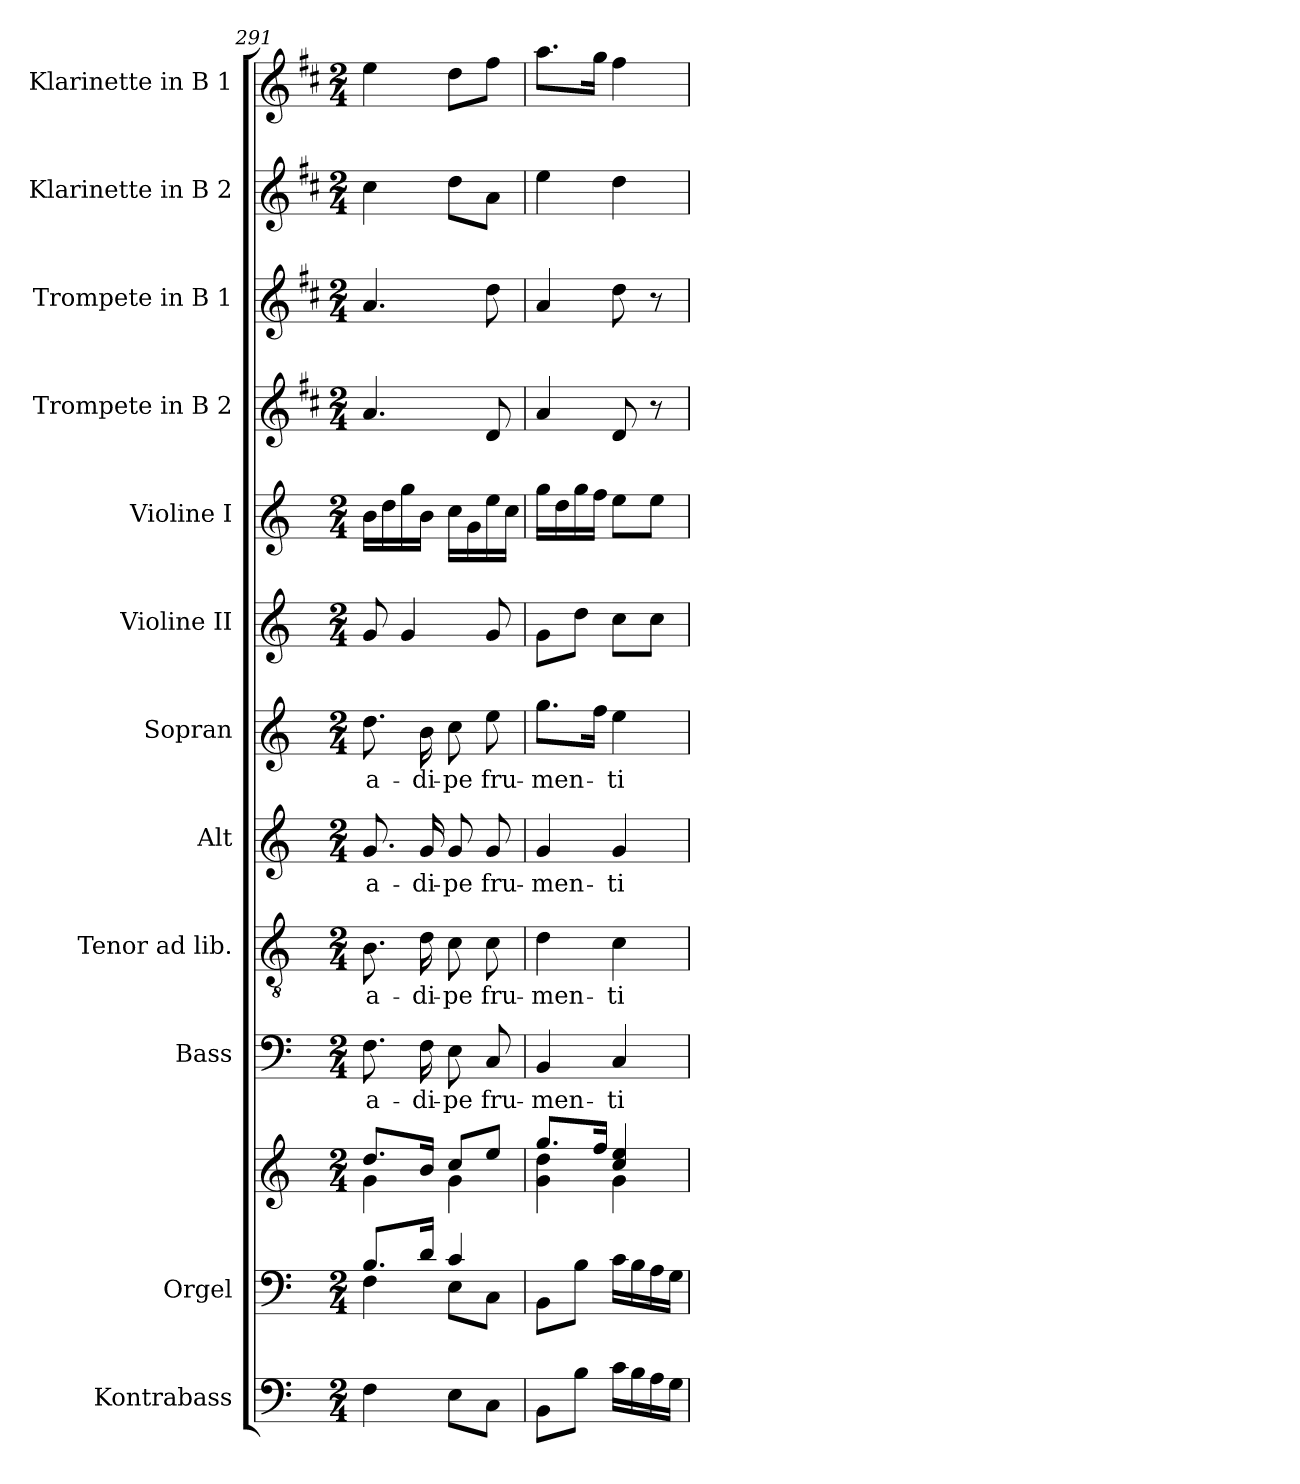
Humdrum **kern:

**kern	**kern	**kern	**kern	**text	**kern	**text	**kern	**text	**kern	**text	**kern	**kern	**kern	**kern	**kern	**kern
*part12	*part11	*part11	*part10	*part10	*part9	*part9	*part8	*part8	*part7	*part7	*part6	*part5	*part4	*part3	*part2	*part1
*staff13	*staff12	*staff11	*staff10	*staff10	*staff9	*staff9	*staff8	*staff8	*staff7	*staff7	*staff6	*staff5	*staff4	*staff3	*staff2	*staff1
*I"Kontrabass	*I"Orgel	*	*I"Bass	*	*I"Tenor ad lib.	*	*I"Alt	*	*I"Sopran	*	*I"Violine II	*I"Violine I	*I"Trompete in B 2	*I"Trompete in B 1	*I"Klarinette in B 2	*I"Klarinette in B 1
*I'Kb.	*I'Org.	*	*I'B	*	*I'T	*	*I'A	*	*I'S	*	*I'Vl. II	*I'Vl. I	*	*	*	*
*clefF4	*clefF4	*clefG2	*clefF4	*	*clefGv2	*	*clefG2	*	*clefG2	*	*clefG2	*clefG2	*clefG2	*clefG2	*clefG2	*clefG2
*ITrd7c12	*	*	*	*	*	*	*	*	*	*	*	*	*ITrd1c2	*ITrd1c2	*ITrd1c2	*ITrd1c2
*k[]	*k[]	*k[]	*k[]	*	*k[]	*	*k[]	*	*k[]	*	*k[]	*k[]	*k[]	*k[]	*k[]	*k[]
*C:	*C:	*C:	*C:	*	*C:	*	*C:	*	*C:	*	*C:	*C:	*C:	*C:	*C:	*C:
*M2/4	*M2/4	*M2/4	*M2/4	*	*M2/4	*	*M2/4	*	*M2/4	*	*M2/4	*M2/4	*M2/4	*M2/4	*M2/4	*M2/4
=291	=291	=291	=291	=291	=291	=291	=291	=291	=291	=291	=291	=291	=291	=291	=291	=291
*	*^	*^	*	*	*	*	*	*	*	*	*	*	*	*	*	*
!	!	!	!	!	!	!LO:LY:b	!	!LO:LY:b	!	!LO:LY:b	!	!LO:LY:b	!	!	!	!	!	!
4FF\	8.B/L	4F\	8.dd/L	4g\	8.F\	a-	8.B\	a-	8.g/	a-	8.dd\	a-	8g/	16b\LL	4.g/	4.g/	4b\	4dd\
.	.	.	.	.	.	.	.	.	.	.	.	.	.	16dd\	.	.	.	.
.	.	.	.	.	.	.	.	.	.	.	.	.	4g/	16gg\	.	.	.	.
!	!	!	!	!	!	!LO:LY:b	!	!LO:LY:b	!	!LO:LY:b	!	!LO:LY:b	!	!	!	!	!	!
.	16d/Jk	.	16b/Jk	.	16F\	-di-	16d\	-di-	16g/	-di-	16b\	-di-	.	16b\JJ	.	.	.	.
!	!	!	!	!	!	!LO:LY:b	!	!LO:LY:b	!	!LO:LY:b	!	!LO:LY:b	!	!	!	!	!	!
8EE\L	4c/	8E\L	8cc/L	4g\	8E\	-pe	8c\	-pe	8g/	-pe	8cc\	-pe	.	16cc\LL	.	.	8cc\L	8cc\L
.	.	.	.	.	.	.	.	.	.	.	.	.	.	16g\	.	.	.	.
!	!	!	!	!	!	!LO:LY:b	!	!LO:LY:b	!	!LO:LY:b	!	!LO:LY:b	!	!	!	!	!	!
8CC\J	.	8C\J	8ee/J	.	8C/	fru-	8c\	fru-	8g/	fru-	8ee\	fru-	8g/	16ee\	8c/	8cc\	8g\J	8ee\J
.	.	.	.	.	.	.	.	.	.	.	.	.	.	16cc\JJ	.	.	.	.
*	*v	*v	*	*	*	*	*	*	*	*	*	*	*	*	*	*	*	*
=292	=292	=292	=292	=292	=292	=292	=292	=292	=292	=292	=292	=292	=292	=292	=292	=292	=292
!	!	!	!	!	!LO:LY:b	!	!LO:LY:b	!	!LO:LY:b	!	!LO:LY:b	!	!	!	!	!	!
8BBB\L	8BB\L	8.gg/L	4g\ 4dd\	4BB/	-men-	4d\	-men-	4g/	-men-	8.gg\L	-men-	8g\L	16gg\LL	4g/	4g/	4dd\	8.gg\L
.	.	.	.	.	.	.	.	.	.	.	.	.	16dd\	.	.	.	.
8BB\J	8B\J	.	.	.	.	.	.	.	.	.	.	8dd\J	16gg\	.	.	.	.
.	.	16ff/Jk	.	.	.	.	.	.	.	16ff\Jk	.	.	16ff\JJ	.	.	.	16ff\Jk
!	!	!	!	!	!LO:LY:b	!	!LO:LY:b	!	!LO:LY:b	!	!LO:LY:b	!	!	!	!	!	!
16C\LL	16c\LL	4cc/ 4ee/	4g\	4C/	-ti	4c\	-ti	4g/	-ti	4ee\	-ti	8cc\L	8ee\L	8c/	8cc\	4cc\	4ee\
16BB\	16B\	.	.	.	.	.	.	.	.	.	.	.	.	.	.	.	.
16AA\	16A\	.	.	.	.	.	.	.	.	.	.	8cc\J	8ee\J	8r	8r	.	.
16GG\JJ	16G\JJ	.	.	.	.	.	.	.	.	.	.	.	.	.	.	.	.
*	*	*v	*v	*	*	*	*	*	*	*	*	*	*	*	*	*	*
=	=	=	=	=	=	=	=	=	=	=	=	=	=	=	=	=
*-	*-	*-	*-	*-	*-	*-	*-	*-	*-	*-	*-	*-	*-	*-	*-	*-
